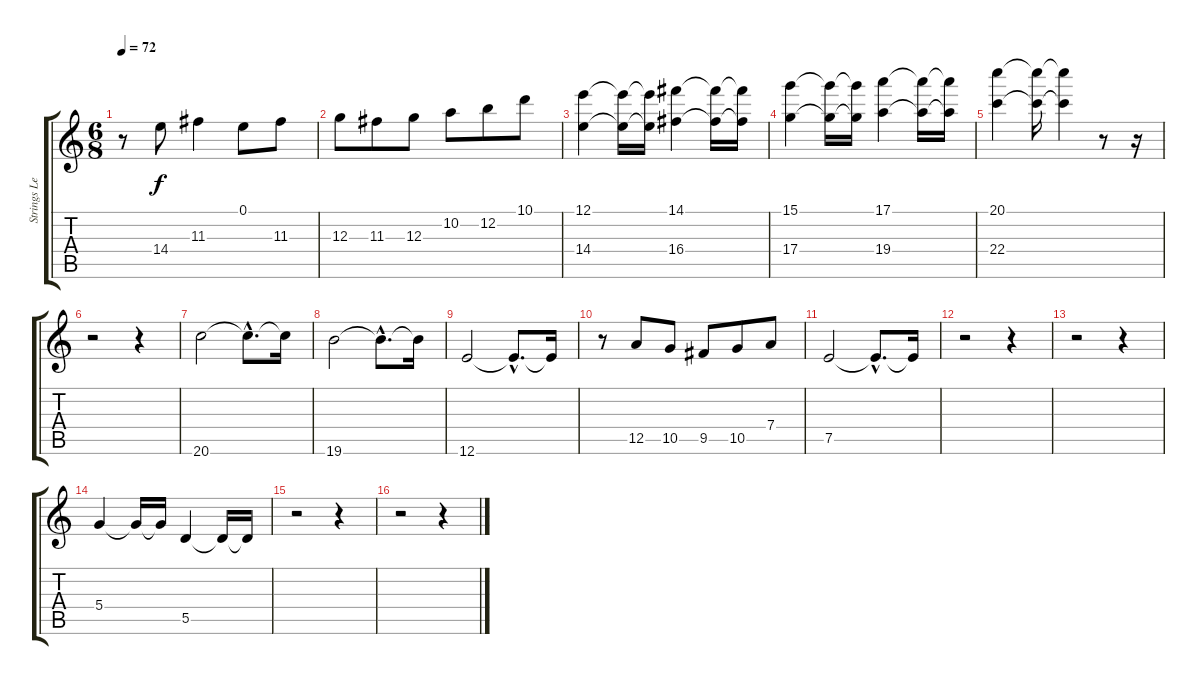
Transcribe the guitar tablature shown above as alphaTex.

\track ("Strings Left" "Strings Le") {instrument stringensemble1}
\staff {score tabs}
\tuning (E5 B4 G4 D4 A3 E3) {hide}
\ts (6 8)
\tempo 72
\clef g2
\ks c
r.8{dy f} 14.4.8 11.3.4 0.1.8 11.3.8 |
12.3.8 11.3.8 12.3.8 10.2.8 12.2.8 10.1.8 |
(12.1 14.4).4 (12.1{t} 14.4{t}).16 (12.1{t} 14.4{t}).16 (14.1 16.4).4 (14.1{t} 16.4{t}).16 (14.1{t} 16.4{t}).16 |
(15.1 17.4).4 (15.1{t} 17.4{t}).16 (15.1{t} 17.4{t}).16 (17.1 19.4).4 (17.1{t} 19.4{t}).16 (17.1{t} 19.4{t}).16 |
(20.1 22.4).4 (20.1{t} 22.4{t}).16 (20.1{t} 22.4{t}).4 r.8 r.16 |
r.2 r.4 |
20.6.2 20.6{hac t}.8{d} 20.6{t}.16 |
19.6.2 19.6{hac t}.8{d} 19.6{t}.16 |
12.6.2 12.6{hac t}.8{d} 12.6{t}.16 |
r.8 12.5.8 10.5.8 9.5.8 10.5.8 7.4.8 |
7.5.2 7.5{hac t}.8{d} 7.5{t}.16 |
r.2 r.4 |
r.2 r.4 |
5.4.4 5.4{t}.16 5.4{t}.16 5.5.4 5.5{t}.16 5.5{t}.16 |
r.2 r.4 |
r.2 r.4
